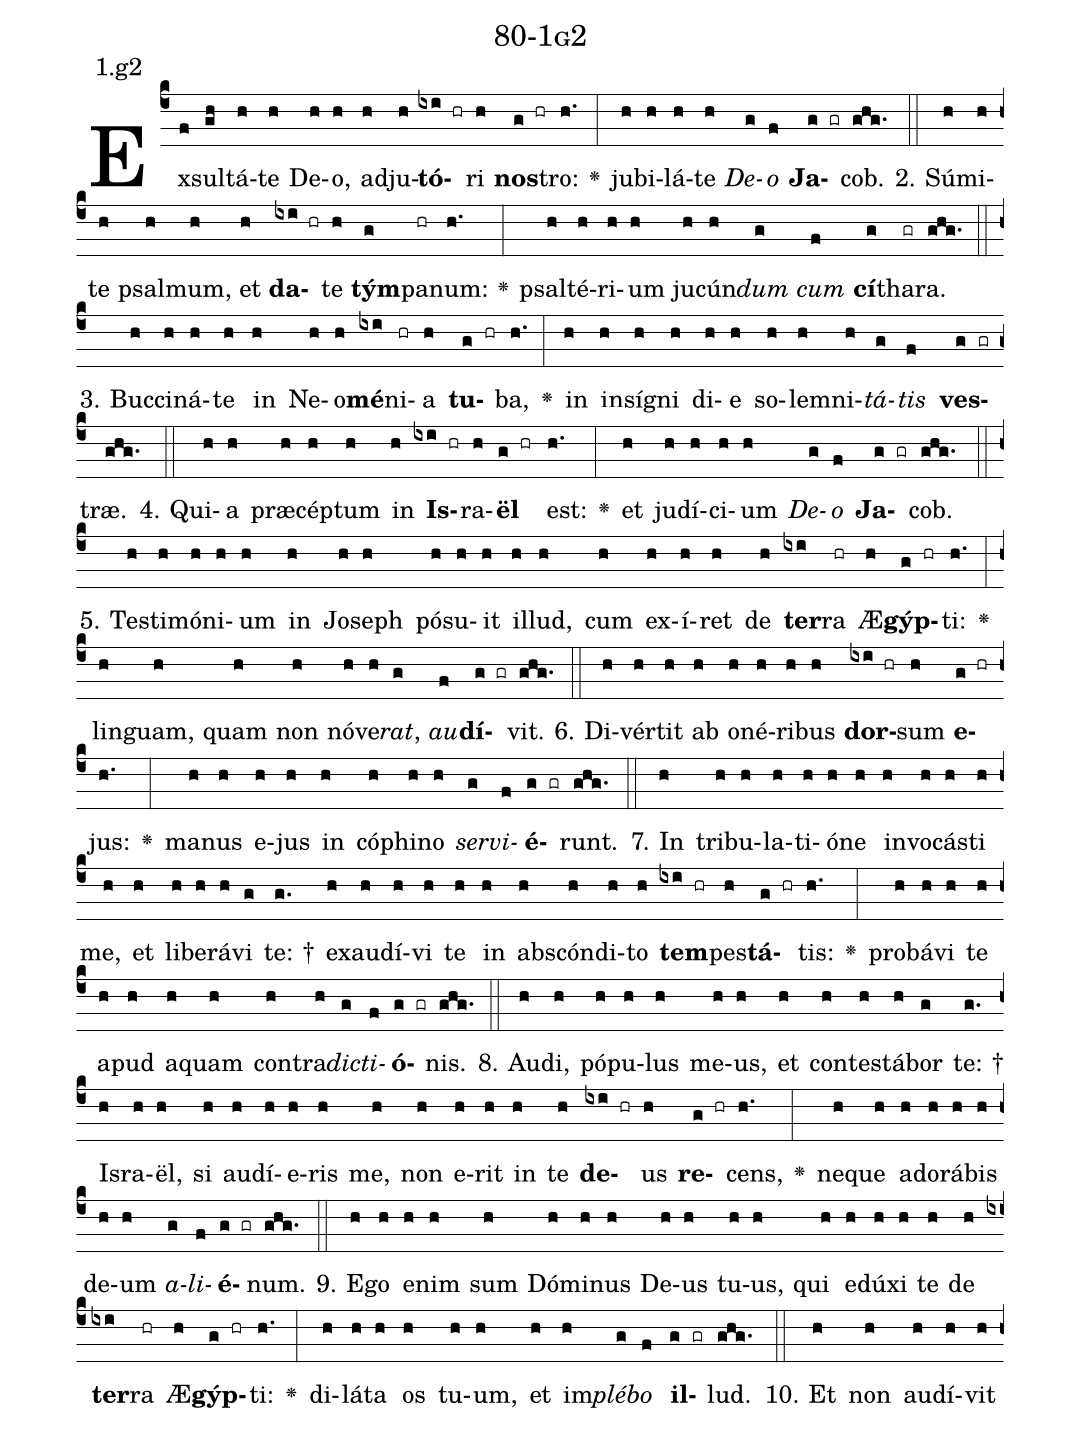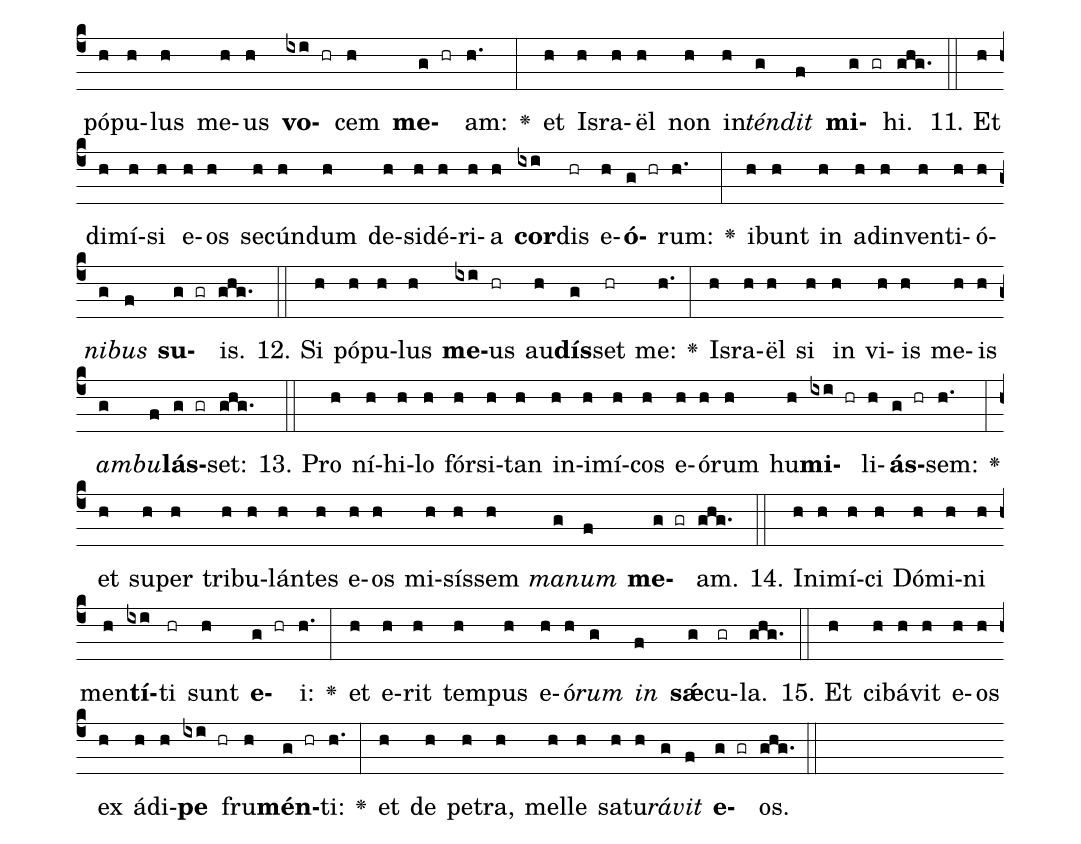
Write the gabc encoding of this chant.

name: 80-1g2;
annotation: 1.g2;
%%
(c4)Ex(f)sul(gh)tá(h)te(h) De(h)o,(h) ad(h)ju(h)<b>tó</b>(ixi hr)ri(h) <b>nos</b>(g hr)tro:(h.) <v>\greheightstar</v>(:) ju(h)bi(h)lá(h)te(h) <i>De</i>(g)<i>o</i>(f) <b>Ja</b>(g gr)cob.(ghg.) (::)
2. Sú(h)mi(h)te(h) psal(h)mum,(h) et(h) <b>da</b>(ixi hr)te(h) <b>tým</b>(g)pa(hr)num:(h.) <v>\greheightstar</v>(:) psal(h)té(h)ri(h)um(h) ju(h)cún(h)<i>dum</i>(g) <i>cum</i>(f) <b>cí</b>(g)tha(gr)ra.(ghg.) (::)
3. Buc(h)ci(h)ná(h)te(h) in(h) Ne(h)o(h)<b>mé</b>(ixi)ni(hr)a(h) <b>tu</b>(g hr)ba,(h.) <v>\greheightstar</v>(:) in(h) in(h)sí(h)gni(h) di(h)e(h) so(h)lem(h)ni(h)<i>tá</i>(g)<i>tis</i>(f) <b>ves</b>(g gr)træ.(ghg.) (::)
4. Qui(h)a(h) præ(h)cép(h)tum(h) in(h) <b>Is</b>(ixi hr)ra(h)<b>ël</b>(g hr) est:(h.) <v>\greheightstar</v>(:) et(h) ju(h)dí(h)ci(h)um(h) <i>De</i>(g)<i>o</i>(f) <b>Ja</b>(g gr)cob.(ghg.) (::)
5. Tes(h)ti(h)mó(h)ni(h)um(h) in(h) Jo(h)seph(h) pó(h)su(h)it(h) il(h)lud,(h) cum(h) ex(h)í(h)ret(h) de(h) <b>ter</b>(ixi)ra(hr) Æ(h)<b>gýp</b>(g hr)ti:(h.) <v>\greheightstar</v>(:) lin(h)guam,(h) quam(h) non(h) nó(h)ve(h)<i>rat</i>,(g) <i>au</i>(f)<b>dí</b>(g gr)vit.(ghg.) (::)
6. Di(h)vér(h)tit(h) ab(h) o(h)né(h)ri(h)bus(h) <b>dor</b>(ixi hr)sum(h) <b>e</b>(g hr)jus:(h.) <v>\greheightstar</v>(:) ma(h)nus(h) e(h)jus(h) in(h) có(h)phi(h)no(h) <i>ser</i>(g)<i>vi</i>(f)<b>é</b>(g gr)runt.(ghg.) (::)
7. In(h) tri(h)bu(h)la(h)ti(h)ó(h)ne(h) in(h)vo(h)cás(h)ti(h) me,(h) et(h) li(h)be(h)rá(h)vi(g) te: †(g.) ex(h)au(h)dí(h)vi(h) te(h) in(h) abs(h)cón(h)di(h)to(h) <b>tem</b>(ixi hr)pes(h)<b>tá</b>(g hr)tis:(h.) <v>\greheightstar</v>(:) pro(h)bá(h)vi(h) te(h) a(h)pud(h) a(h)quam(h) con(h)tra(h)<i>dic</i>(g)<i>ti</i>(f)<b>ó</b>(g gr)nis.(ghg.) (::)
8. Au(h)di,(h) pó(h)pu(h)lus(h) me(h)us,(h) et(h) con(h)tes(h)tá(h)bor(g) te: †(g.) Is(h)ra(h)ël,(h) si(h) au(h)dí(h)e(h)ris(h) me,(h) non(h) e(h)rit(h) in(h) te(h) <b>de</b>(ixi hr)us(h) <b>re</b>(g hr)cens,(h.) <v>\greheightstar</v>(:) ne(h)que(h) ad(h)o(h)rá(h)bis(h) de(h)um(h) <i>a</i>(g)<i>li</i>(f)<b>é</b>(g gr)num.(ghg.) (::)
9. E(h)go(h) e(h)nim(h) sum(h) Dó(h)mi(h)nus(h) De(h)us(h) tu(h)us,(h) qui(h) e(h)dú(h)xi(h) te(h) de(h) <b>ter</b>(ixi)ra(hr) Æ(h)<b>gýp</b>(g hr)ti:(h.) <v>\greheightstar</v>(:) di(h)lá(h)ta(h) os(h) tu(h)um,(h) et(h) im(h)<i>plé</i>(g)<i>bo</i>(f) <b>il</b>(g gr)lud.(ghg.) (::)
10. Et(h) non(h) au(h)dí(h)vit(h) pó(h)pu(h)lus(h) me(h)us(h) <b>vo</b>(ixi hr)cem(h) <b>me</b>(g hr)am:(h.) <v>\greheightstar</v>(:) et(h) Is(h)ra(h)ël(h) non(h) in(h)<i>tén</i>(g)<i>dit</i>(f) <b>mi</b>(g gr)hi.(ghg.) (::)
11. Et(h) di(h)mí(h)si(h) e(h)os(h) se(h)cún(h)dum(h) de(h)si(h)dé(h)ri(h)a(h) <b>cor</b>(ixi)dis(hr) e(h)<b>ó</b>(g hr)rum:(h.) <v>\greheightstar</v>(:) i(h)bunt(h) in(h) ad(h)in(h)ven(h)ti(h)ó(h)<i>ni</i>(g)<i>bus</i>(f) <b>su</b>(g gr)is.(ghg.) (::)
12. Si(h) pó(h)pu(h)lus(h) <b>me</b>(ixi)us(hr) au(h)<b>dís</b>(g)set(hr) me:(h.) <v>\greheightstar</v>(:) Is(h)ra(h)ël(h) si(h) in(h) vi(h)is(h) me(h)is(h) <i>am</i>(g)<i>bu</i>(f)<b>lás</b>(g gr)set:(ghg.) (::)
13. Pro(h) ní(h)hi(h)lo(h) fór(h)si(h)tan(h) in(h)i(h)mí(h)cos(h) e(h)ó(h)rum(h) hu(h)<b>mi</b>(ixi hr)li(h)<b>ás</b>(g hr)sem:(h.) <v>\greheightstar</v>(:) et(h) su(h)per(h) tri(h)bu(h)lán(h)tes(h) e(h)os(h) mi(h)sís(h)sem(h) <i>ma</i>(g)<i>num</i>(f) <b>me</b>(g gr)am.(ghg.) (::)
14. In(h)i(h)mí(h)ci(h) Dó(h)mi(h)ni(h) men(h)<b>tí</b>(ixi)ti(hr) sunt(h) <b>e</b>(g hr)i:(h.) <v>\greheightstar</v>(:) et(h) e(h)rit(h) tem(h)pus(h) e(h)ó(h)<i>rum</i>(g) <i>in</i>(f) <b>sǽ</b>(g)cu(gr)la.(ghg.) (::)
15. Et(h) ci(h)bá(h)vit(h) e(h)os(h) ex(h) á(h)di(h)<b>pe</b>(ixi hr) fru(h)<b>mén</b>(g hr)ti:(h.) <v>\greheightstar</v>(:) et(h) de(h) pe(h)tra,(h) mel(h)le(h) sa(h)tu(h)<i>rá</i>(g)<i>vit</i>(f) <b>e</b>(g gr)os.(ghg.) (::)
